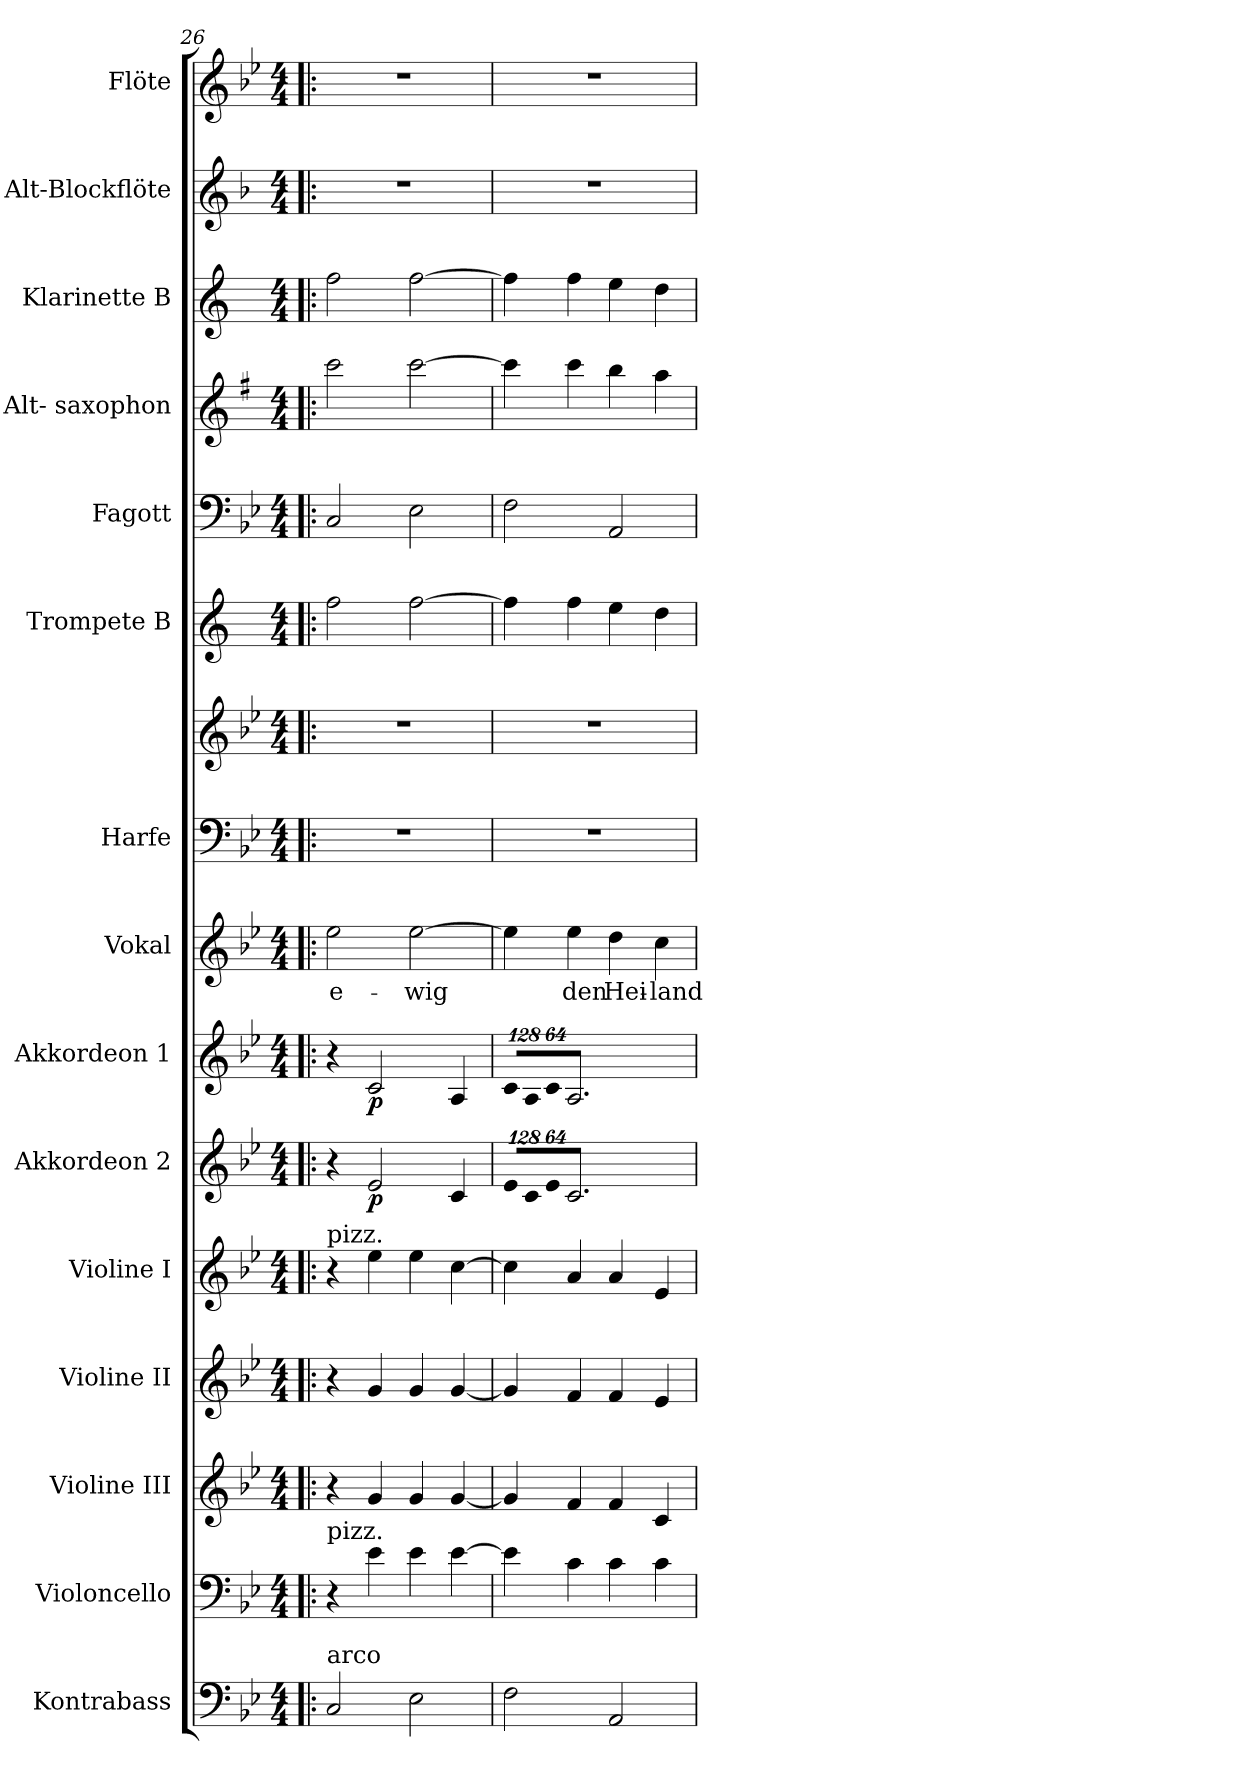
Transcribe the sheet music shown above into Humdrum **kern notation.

**kern	**kern	**kern	**kern	**kern	**kern	**dynam	**kern	**dynam	**kern	**text	**kern	**kern	**kern	**kern	**kern	**kern	**kern	**kern
*part15	*part14	*part13	*part12	*part11	*part10	*part10	*part9	*part9	*part8	*part8	*part7	*part7	*part6	*part5	*part4	*part3	*part2	*part1
*staff16	*staff15	*staff14	*staff13	*staff12	*staff11	*staff11	*staff10	*staff10	*staff9	*staff9	*staff8	*staff7	*staff6	*staff5	*staff4	*staff3	*staff2	*staff1
*I"Kontrabass	*I"Violoncello	*I"Violine III	*I"Violine II	*I"Violine I	*I"Akkordeon 2	*	*I"Akkordeon 1	*	*I"Vokal	*	*I"Harfe	*	*I"Trompete B	*I"Fagott	*I"Alt- saxophon	*I"Klarinette B	*I"Alt-Blockflöte	*I"Flöte
*I'Kb.	*I'Vc.	*I'Vln. III	*I'Vln. II	*I'Vln. I	*I'Akk.	*	*I'Akk.	*	*I'Vokal	*	*I'Hf.	*	*I'Tpt.	*I'Fgt.	*I'ASax.	*I'Kl.	*	*I'Fl.
*clefF4	*clefF4	*clefG2	*clefG2	*clefG2	*clefG2	*	*clefG2	*	*clefG2	*	*clefF4	*clefG2	*clefG2	*clefF4	*clefG2	*clefG2	*clefG2	*clefG2
*ITrd7c12	*	*	*	*	*	*	*	*	*	*	*	*	*ITrd1c2	*	*ITrd5c9	*ITrd1c2	*ITrd-3c-5	*
*k[b-e-]	*k[b-e-]	*k[b-e-]	*k[b-e-]	*k[b-e-]	*k[b-e-]	*	*k[b-e-]	*	*k[b-e-]	*	*k[b-e-]	*k[b-e-]	*k[b-e-]	*k[b-e-]	*k[b-e-]	*k[b-e-]	*k[b-e-]	*k[b-e-]
*g:	*g:	*g:	*g:	*g:	*g:	*	*g:	*	*g:	*	*g:	*g:	*g:	*g:	*g:	*g:	*g:	*g:
*M4/4	*M4/4	*M4/4	*M4/4	*M4/4	*M4/4	*	*M4/4	*	*M4/4	*	*M4/4	*M4/4	*M4/4	*M4/4	*M4/4	*M4/4	*M4/4	*M4/4
=26!|:	=26!|:	=26!|:	=26!|:	=26!|:	=26!|:	=26!|:	=26!|:	=26!|:	=26!|:	=26!|:	=26!|:	=26!|:	=26!|:	=26!|:	=26!|:	=26!|:	=26!|:	=26!|:
!	!	!	!	!LO:TX:a:t=pizz.	!	!	!	!	!	!	!	!	!	!	!	!	!	!
!	!LO:TX:a:t=pizz.	!	!	!	!	!	!	!	!	!	!	!	!	!	!	!	!	!
!LO:TX:a:t=arco	!	!	!	!	!	!	!	!	!	!	!	!	!	!	!	!	!	!
!	!	!	!	!	!	!	!	!	!	!LO:LY:b:color=#000000	!	!	!	!	!	!	!	!
2CCi/	4r	4r	4r	4r	4r	.	4r	.	2ee-i\	e-	1r	1r	2ee-i\	2Ci/	2ee-i\	2ee-i\	1r	1r
.	4e-i\	4gi/	4gi/	4ee-i\	2e-i/	p	2ci/	p	.	.	.	.	.	.	.	.	.	.
!	!	!	!	!	!	!	!	!	!	!LO:LY:b:color=#000000	!	!	!	!	!	!	!	!
2EE-i\	4e-i\	4gi/	4gi/	4ee-i\	.	.	.	.	[>2ee-i\	-wig	.	.	[>2ee-i\	2E-i\	[>2ee-i\	[>2ee-i\	.	.
.	[>4e-i\	[<4gi/	[<4gi/	[>4cci\	4ci/	.	4Ai/	.	.	.	.	.	.	.	.	.	.	.
=27	=27	=27	=27	=27	=27	=27	=27	=27	=27	=27	=27	=27	=27	=27	=27	=27	=27	=27
*	*	*	*	*	*Xbrackettup	*	*	*	*	*	*	*	*	*	*	*	*	*
!	!	!	!	!	!LO:N:vis=8	!	!	!	!	!	!	!	!	!	!	!	!	!
*	*	*	*	*	*	*	*Xbrackettup	*	*	*	*	*	*	*	*	*	*	*
!	!	!	!	!	!	!	!LO:N:vis=8	!	!	!	!	!	!	!	!	!	!	!
2FFi\	4e-i\]	4gi/]	4gi/]	4cci\]	1024%85e-i/L	.	1024%85ci/L	.	4ee-i\]	.	1r	1r	4ee-i\]	2Fi\	4ee-i\]	4ee-i\]	1r	1r
!	!	!	!	!	!LO:N:vis=8	!	!LO:N:vis=8	!	!	!	!	!	!	!	!	!	!	!
.	.	.	.	.	1024%85ci/	.	1024%85Ai/	.	.	.	.	.	.	.	.	.	.	.
!	!	!	!	!	!LO:N:vis=8	!	!LO:N:vis=8	!	!	!	!	!	!	!	!	!	!	!
.	.	.	.	.	512%43e-i/J	.	512%43ci/J	.	.	.	.	.	.	.	.	.	.	.
!	!	!	!	!	!	!	!	!	!	!LO:LY:b:color=#000000	!	!	!	!	!	!	!	!
.	4ci\	4fi/	4fi/	4ai/	2.ci/	.	2.Ai/	.	4ee-i\	den	.	.	4ee-i\	.	4ee-i\	4ee-i\	.	.
!	!	!	!	!	!	!	!	!	!	!LO:LY:b:color=#000000	!	!	!	!	!	!	!	!
2AAAi/	4ci\	4fi/	4fi/	4ai/	.	.	.	.	4ddi\	Hei-	.	.	4ddi\	2AAi/	4ddi\	4ddi\	.	.
!	!	!	!	!	!	!	!	!	!	!LO:LY:b:color=#000000	!	!	!	!	!	!	!	!
.	4ci\	4ci/	4e-i/	4e-i/	.	.	.	.	4cci\	-land	.	.	4cci\	.	4cci\	4cci\	.	.
=	=	=	=	=	=	=	=	=	=	=	=	=	=	=	=	=	=	=
*-	*-	*-	*-	*-	*-	*-	*-	*-	*-	*-	*-	*-	*-	*-	*-	*-	*-	*-
